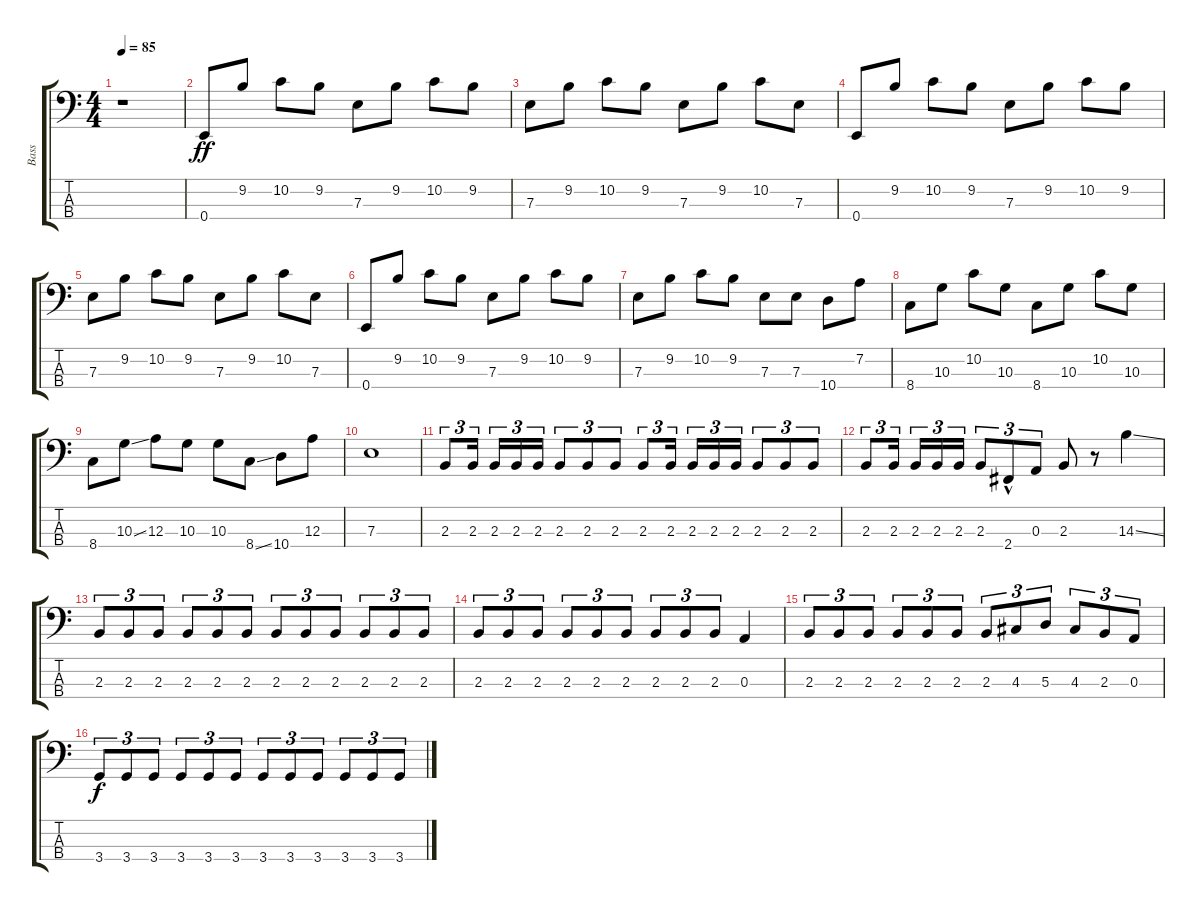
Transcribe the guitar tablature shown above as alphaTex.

\track ("Bass" "Bass") {instrument electricbassfinger}
\staff {score tabs}
\tuning (G2 D2 A1 E1) {hide}
\ts (4 4)
\tempo 85
\clef f4
\ks c
r.1{dy ff instrument electricbassfinger} |
0.4.8 9.2.8 10.2.8 9.2.8 7.3.8 9.2.8 10.2.8 9.2.8 |
7.3.8 9.2.8 10.2.8 9.2.8 7.3.8 9.2.8 10.2.8 7.3.8 |
0.4.8 9.2.8 10.2.8 9.2.8 7.3.8 9.2.8 10.2.8 9.2.8 |
7.3.8 9.2.8 10.2.8 9.2.8 7.3.8 9.2.8 10.2.8 7.3.8 |
0.4.8 9.2.8 10.2.8 9.2.8 7.3.8 9.2.8 10.2.8 9.2.8 |
7.3.8 9.2.8 10.2.8 9.2.8 7.3.8 7.3.8 10.4.8 7.2.8 |
8.4.8 10.3.8 10.2.8 10.3.8 8.4.8 10.3.8 10.2.8 10.3.8 |
8.4.8 10.3{ss}.8 12.3.8 10.3.8 10.3.8 8.4{ss}.8 10.4.8 12.3.8 |
7.3.1 |
2.3.8{tu (3 2)} 2.3.16{tu (3 2)} 2.3.16{tu (3 2)} 2.3.16{tu (3 2)} 2.3.16{tu (3 2)} 2.3.8{tu (3 2)} 2.3.8{tu (3 2)} 2.3.8{tu (3 2)} 2.3.8{tu (3 2)} 2.3.16{tu (3 2)} 2.3.16{tu (3 2)} 2.3.16{tu (3 2)} 2.3.16{tu (3 2)} 2.3.8{tu (3 2)} 2.3.8{tu (3 2)} 2.3.8{tu (3 2)} |
2.3.8{tu (3 2)} 2.3.16{tu (3 2)} 2.3.16{tu (3 2)} 2.3.16{tu (3 2)} 2.3.16{tu (3 2)} 2.3.8{tu (3 2)} 2.4{hac}.8{tu (3 2)} 0.3.8{tu (3 2)} 2.3.8 r.8 14.3{ss}.4 |
2.3.8{tu (3 2)} 2.3.8{tu (3 2)} 2.3.8{tu (3 2)} 2.3.8{tu (3 2)} 2.3.8{tu (3 2)} 2.3.8{tu (3 2)} 2.3.8{tu (3 2)} 2.3.8{tu (3 2)} 2.3.8{tu (3 2)} 2.3.8{tu (3 2)} 2.3.8{tu (3 2)} 2.3.8{tu (3 2)} |
2.3.8{tu (3 2)} 2.3.8{tu (3 2)} 2.3.8{tu (3 2)} 2.3.8{tu (3 2)} 2.3.8{tu (3 2)} 2.3.8{tu (3 2)} 2.3.8{tu (3 2)} 2.3.8{tu (3 2)} 2.3.8{tu (3 2)} 0.3.4 |
2.3.8{tu (3 2)} 2.3.8{tu (3 2)} 2.3.8{tu (3 2)} 2.3.8{tu (3 2)} 2.3.8{tu (3 2)} 2.3.8{tu (3 2)} 2.3.8{tu (3 2)} 4.3.8{tu (3 2)} 5.3.8{tu (3 2)} 4.3.8{tu (3 2)} 2.3.8{tu (3 2)} 0.3.8{tu (3 2)} |
3.4.8{tu (3 2) dy f} 3.4.8{tu (3 2)} 3.4.8{tu (3 2)} 3.4.8{tu (3 2)} 3.4.8{tu (3 2)} 3.4.8{tu (3 2)} 3.4.8{tu (3 2)} 3.4.8{tu (3 2)} 3.4.8{tu (3 2)} 3.4.8{tu (3 2)} 3.4.8{tu (3 2)} 3.4.8{tu (3 2)}
